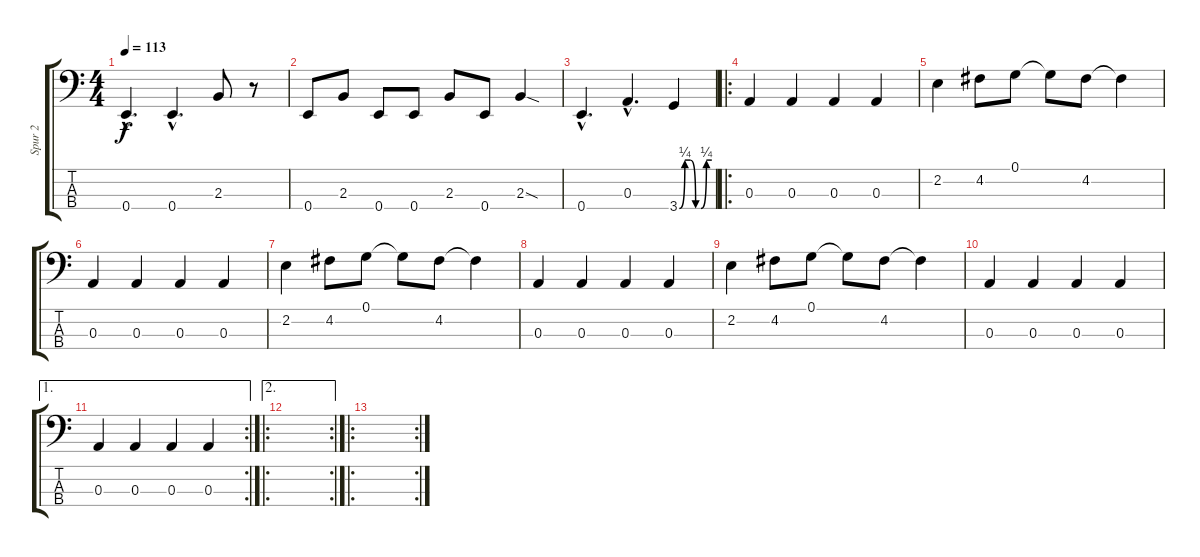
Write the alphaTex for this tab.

\track ("Spur 2" "Spur 2") {instrument electricbasspick}
\staff {score tabs}
\tuning (G2 D2 A1 E1) {hide}
\ts (4 4)
\tempo 113
\clef f4
\ks c
0.4{hac}.4{d dy f} 0.4{hac}.4{d} 2.3.8 r.8 |
0.4.8 2.3.8 0.4.8 0.4.8 2.3.8 0.4.8 2.3{sod}.4 |
0.4{hac}.4{d} 0.3{hac}.4{d} 3.4{be (custom 0 0 10 1 20 1 30 0 40 0 50 1 60 1)}.4 |
\ro
0.3.4 0.3.4 0.3.4 0.3.4 |
2.2.4 4.2.8 0.1.8 0.1{t}.8 4.2.8 4.2{t}.4 |
0.3.4 0.3.4 0.3.4 0.3.4 |
2.2.4 4.2.8 0.1.8 0.1{t}.8 4.2.8 4.2{t}.4 |
0.3.4 0.3.4 0.3.4 0.3.4 |
2.2.4 4.2.8 0.1.8 0.1{t}.8 4.2.8 4.2{t}.4 |
0.3.4 0.3.4 0.3.4 0.3.4 |
\ae 1
\rc 2
0.3.4 0.3.4 0.3.4 0.3.4 |
\ae 2
\ro
\rc 2
|
\ro
\rc 2
